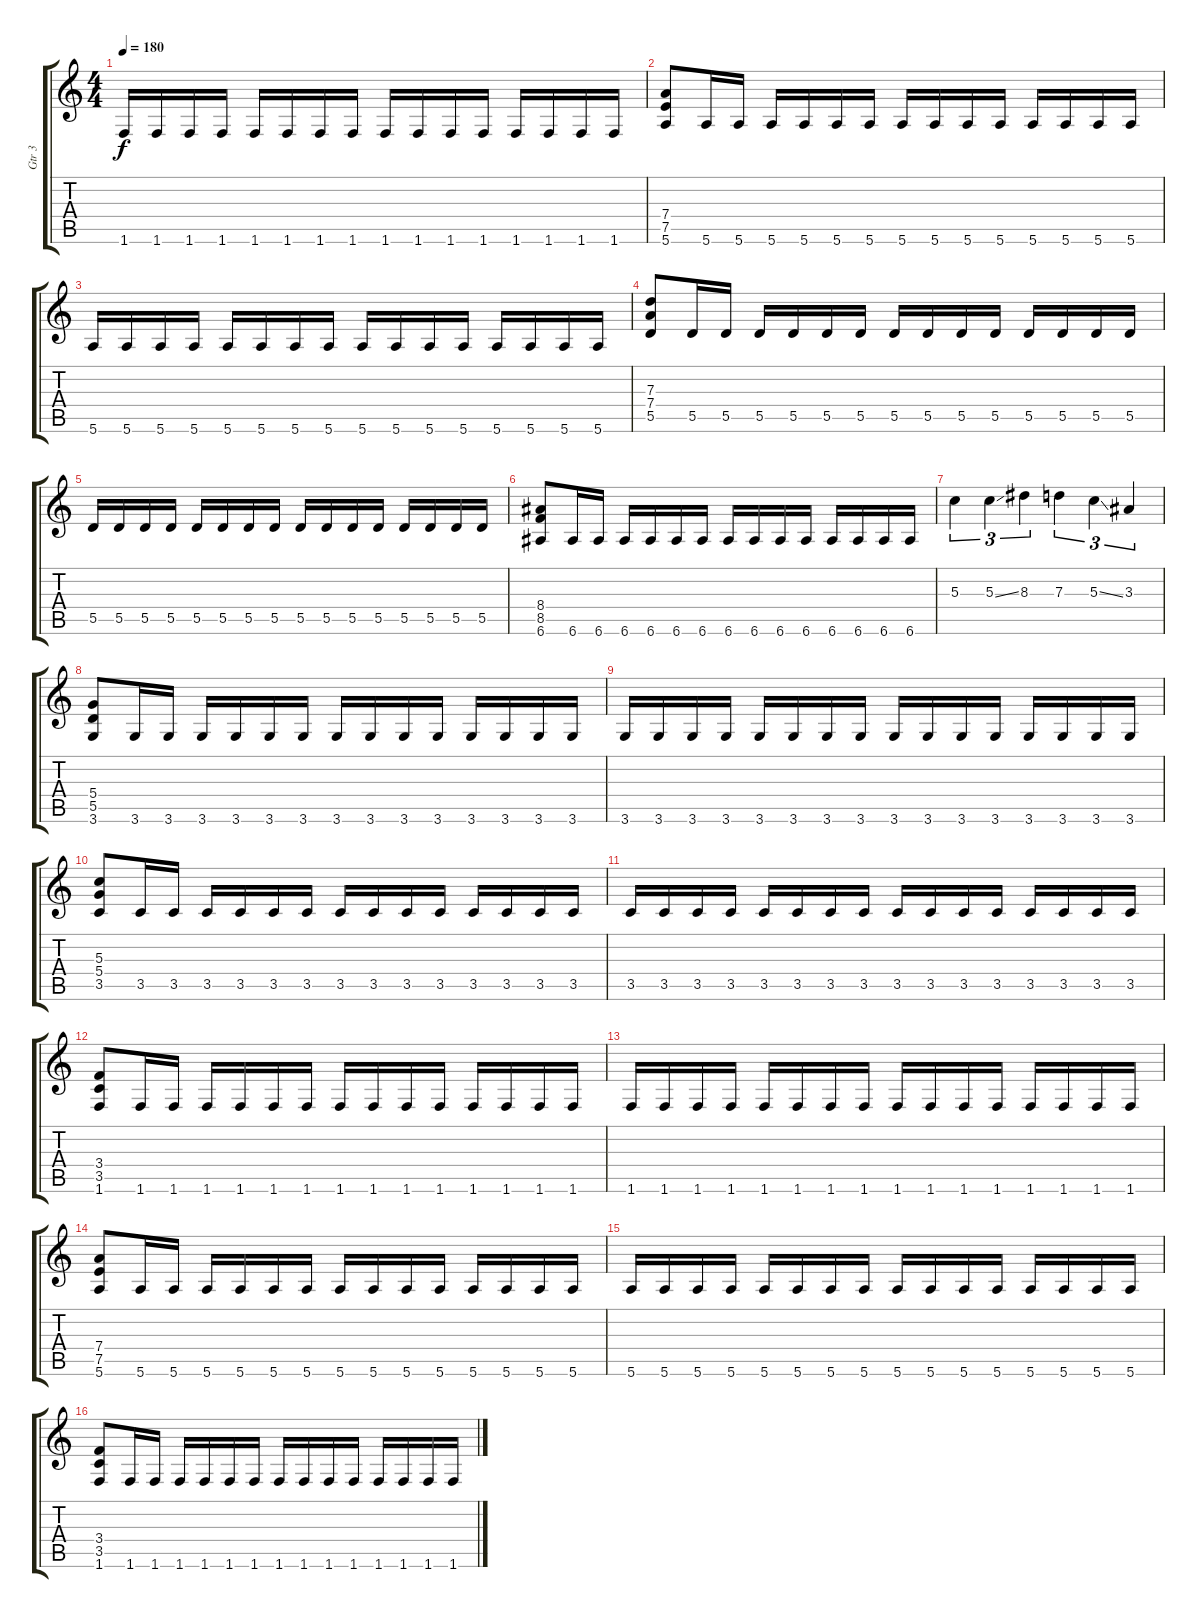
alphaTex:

\track ("Gtr 3" "Gtr 3") {instrument overdrivenguitar}
\staff {score tabs}
\tuning (E4 B3 G3 D3 A2 E2) {hide}
\ts (4 4)
\tempo 180
\clef g2
\ks c
1.6.16{dy f} 1.6.16 1.6.16 1.6.16 1.6.16 1.6.16 1.6.16 1.6.16 1.6.16 1.6.16 1.6.16 1.6.16 1.6.16 1.6.16 1.6.16 1.6.16 |
(7.4 7.5 5.6).8 5.6.16 5.6.16 5.6.16 5.6.16 5.6.16 5.6.16 5.6.16 5.6.16 5.6.16 5.6.16 5.6.16 5.6.16 5.6.16 5.6.16 |
5.6.16 5.6.16 5.6.16 5.6.16 5.6.16 5.6.16 5.6.16 5.6.16 5.6.16 5.6.16 5.6.16 5.6.16 5.6.16 5.6.16 5.6.16 5.6.16 |
(7.3 7.4 5.5).8 5.5.16 5.5.16 5.5.16 5.5.16 5.5.16 5.5.16 5.5.16 5.5.16 5.5.16 5.5.16 5.5.16 5.5.16 5.5.16 5.5.16 |
5.5.16 5.5.16 5.5.16 5.5.16 5.5.16 5.5.16 5.5.16 5.5.16 5.5.16 5.5.16 5.5.16 5.5.16 5.5.16 5.5.16 5.5.16 5.5.16 |
(8.4 8.5 6.6).8 6.6.16 6.6.16 6.6.16 6.6.16 6.6.16 6.6.16 6.6.16 6.6.16 6.6.16 6.6.16 6.6.16 6.6.16 6.6.16 6.6.16 |
5.3.4{tu (3 2)} 5.3{ss}.4{tu (3 2)} 8.3.4{tu (3 2)} 7.3.4{tu (3 2)} 5.3{ss}.4{tu (3 2)} 3.3.4{tu (3 2)} |
(5.4 5.5 3.6).8 3.6.16 3.6.16 3.6.16 3.6.16 3.6.16 3.6.16 3.6.16 3.6.16 3.6.16 3.6.16 3.6.16 3.6.16 3.6.16 3.6.16 |
3.6.16 3.6.16 3.6.16 3.6.16 3.6.16 3.6.16 3.6.16 3.6.16 3.6.16 3.6.16 3.6.16 3.6.16 3.6.16 3.6.16 3.6.16 3.6.16 |
(5.3 5.4 3.5).8 3.5.16 3.5.16 3.5.16 3.5.16 3.5.16 3.5.16 3.5.16 3.5.16 3.5.16 3.5.16 3.5.16 3.5.16 3.5.16 3.5.16 |
3.5.16 3.5.16 3.5.16 3.5.16 3.5.16 3.5.16 3.5.16 3.5.16 3.5.16 3.5.16 3.5.16 3.5.16 3.5.16 3.5.16 3.5.16 3.5.16 |
(3.4 3.5 1.6).8 1.6.16 1.6.16 1.6.16 1.6.16 1.6.16 1.6.16 1.6.16 1.6.16 1.6.16 1.6.16 1.6.16 1.6.16 1.6.16 1.6.16 |
1.6.16 1.6.16 1.6.16 1.6.16 1.6.16 1.6.16 1.6.16 1.6.16 1.6.16 1.6.16 1.6.16 1.6.16 1.6.16 1.6.16 1.6.16 1.6.16 |
(7.4 7.5 5.6).8 5.6.16 5.6.16 5.6.16 5.6.16 5.6.16 5.6.16 5.6.16 5.6.16 5.6.16 5.6.16 5.6.16 5.6.16 5.6.16 5.6.16 |
5.6.16 5.6.16 5.6.16 5.6.16 5.6.16 5.6.16 5.6.16 5.6.16 5.6.16 5.6.16 5.6.16 5.6.16 5.6.16 5.6.16 5.6.16 5.6.16 |
(3.4 3.5 1.6).8 1.6.16 1.6.16 1.6.16 1.6.16 1.6.16 1.6.16 1.6.16 1.6.16 1.6.16 1.6.16 1.6.16 1.6.16 1.6.16 1.6.16
